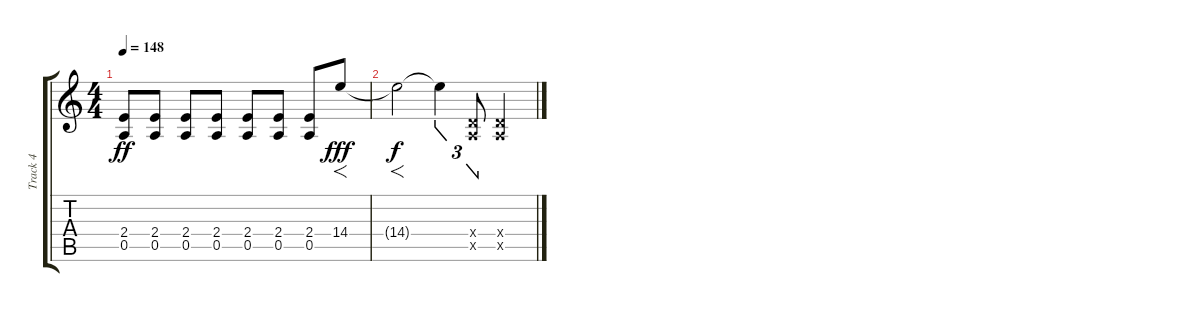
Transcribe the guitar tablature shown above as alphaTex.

\track ("Track 4" "Track 4") {instrument electricguitarjazz}
\staff {score tabs}
\tuning (E4 B3 G3 D3 A2 E2) {hide}
\ts (4 4)
\tempo 148
\clef g2
\ks c
(2.4 0.5).8{dy ff} (2.4 0.5).8 (2.4 0.5).8 (2.4 0.5).8 (2.4 0.5).8 (2.4 0.5).8 (2.4 0.5).8 14.4.8{f dy fff} |
14.4{t}.2{f dy f instrument distortionguitar} 14.4{t}.4{tu (3 2)} (0.4{x} 0.5{x}).8{tu (3 2)} (0.4{x} 0.5{x}).4
